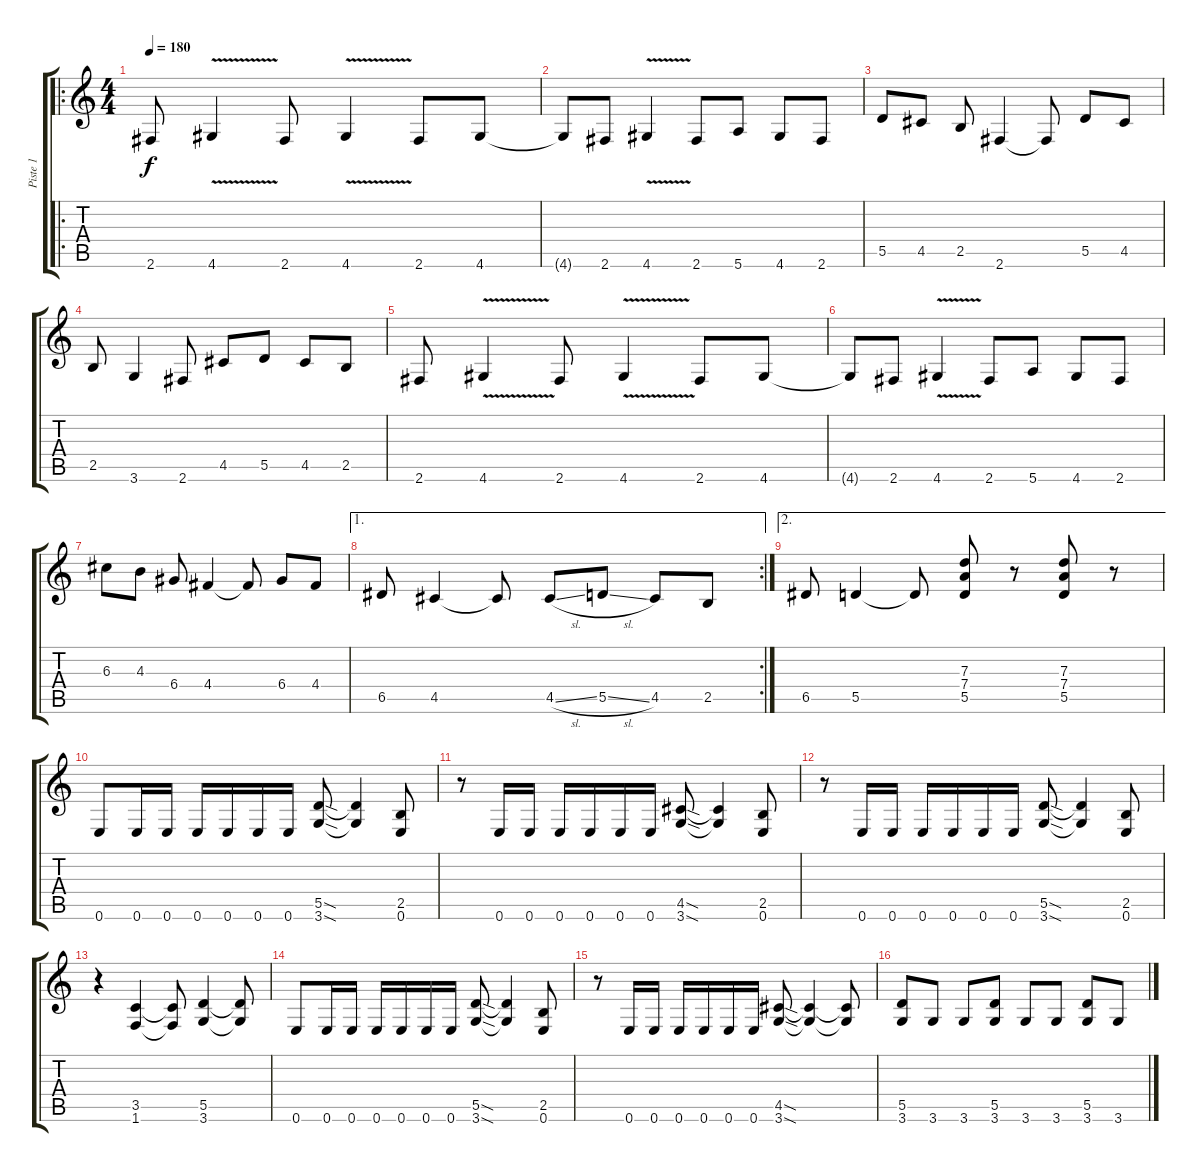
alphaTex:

\track ("Piste 1" "Piste 1") {instrument overdrivenguitar}
\staff {score tabs}
\tuning (E4 B3 G3 D3 A2 E2) {hide}
\ro
\ts (4 4)
\tempo 180
\clef g2
\ks c
2.6.8{dy f} 4.6{v}.4 2.6.8 4.6{v}.4 2.6.8 4.6.8 |
4.6{t}.8 2.6.8 4.6{v}.4 2.6.8 5.6.8 4.6.8 2.6.8 |
5.5.8 4.5.8 2.5.8 2.6.4 2.6{t}.8 5.5.8 4.5.8 |
2.5.8 3.6.4 2.6.8 4.5.8 5.5.8 4.5.8 2.5.8 |
2.6.8 4.6{v}.4 2.6.8 4.6{v}.4 2.6.8 4.6.8 |
4.6{t}.8 2.6.8 4.6{v}.4 2.6.8 5.6.8 4.6.8 2.6.8 |
6.3.8 4.3.8 6.4.8 4.4.4 4.4{t}.8 6.4.8 4.4.8 |
\ae 1
\rc 2
6.5.8 4.5.4 4.5{t}.8 4.5{sl}.8 5.5{sl}.8 4.5.8 2.5.8 |
\ae 2
6.5.8 5.5.4 5.5{t}.8 (7.3 7.4 5.5).8 r.8 (7.3 7.4 5.5).8 r.8 |
0.6.8 0.6.16 0.6.16 0.6.16 0.6.16 0.6.16 0.6.16 (5.5{sod} 3.6{sod}).8 (5.5{t} 3.6{t}).4 (2.5 0.6).8 |
r.8 0.6.16 0.6.16 0.6.16 0.6.16 0.6.16 0.6.16 (4.5{sod} 3.6{sod}).8 (4.5{t} 3.6{t}).4 (2.5 0.6).8 |
r.8 0.6.16 0.6.16 0.6.16 0.6.16 0.6.16 0.6.16 (5.5{sod} 3.6{sod}).8 (5.5{t} 3.6{t}).4 (2.5 0.6).8 |
r.4 (3.5 1.6).4 (3.5{t} 1.6{t}).8 (5.5 3.6).4 (5.5{t} 3.6{t}).8 |
0.6.8 0.6.16 0.6.16 0.6.16 0.6.16 0.6.16 0.6.16 (5.5{sod} 3.6{sod}).8 (5.5{t} 3.6{t}).4 (2.5 0.6).8 |
r.8 0.6.16 0.6.16 0.6.16 0.6.16 0.6.16 0.6.16 (4.5{sod} 3.6{sod}).8 (4.5{t} 3.6{t}).4 (4.5{t} 3.6{t}).8 |
(5.5 3.6).8 3.6.8 3.6.8 (5.5 3.6).8 3.6.8 3.6.8 (5.5 3.6).8 3.6.8
